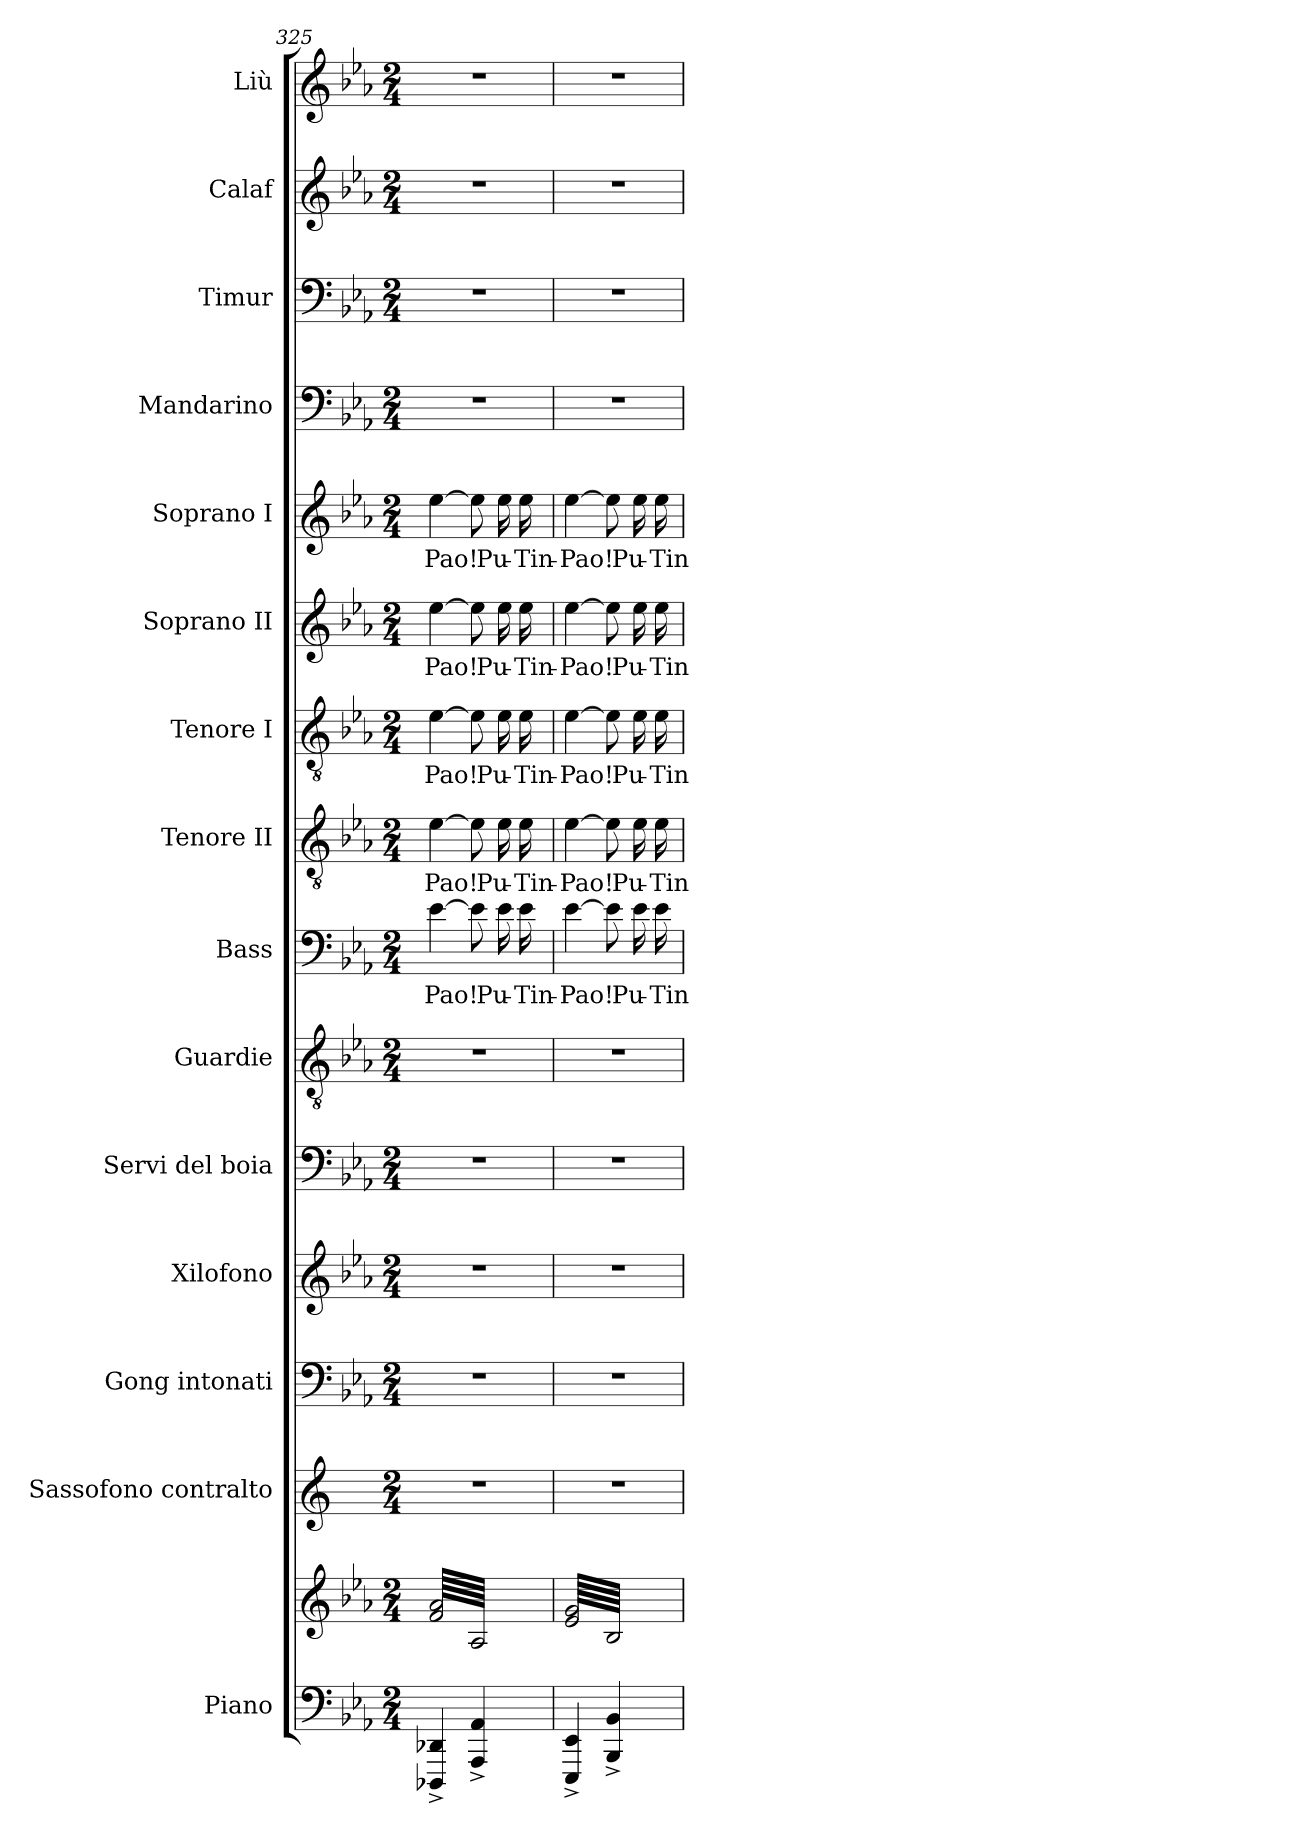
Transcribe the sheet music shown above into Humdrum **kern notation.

**kern	**kern	**kern	**kern	**kern	**kern	**kern	**kern	**text	**kern	**text	**kern	**text	**kern	**text	**kern	**text	**kern	**kern	**kern	**kern
*part15	*part15	*part14	*part13	*part12	*part11	*part10	*part9	*part9	*part8	*part8	*part7	*part7	*part6	*part6	*part5	*part5	*part4	*part3	*part2	*part1
*staff16	*staff15	*staff14	*staff13	*staff12	*staff11	*staff10	*staff9	*staff9	*staff8	*staff8	*staff7	*staff7	*staff6	*staff6	*staff5	*staff5	*staff4	*staff3	*staff2	*staff1
*I"Piano	*	*I"Sassofono contralto	*I"Gong intonati	*I"Xilofono	*I"Servi del boia	*I"Guardie	*I"Bass	*	*I"Tenore II	*	*I"Tenore I	*	*I"Soprano II	*	*I"Soprano I	*	*I"Mandarino	*I"Timur	*I"Calaf	*I"Liù
*I'Pno.	*	*	*I'Gong int.	*I'Xil.	*I'Ser.B.	*I'G.	*I'B.	*	*I'T. II	*	*I'T. I	*	*I'S. II	*	*I'S. I	*	*I'M.	*I'T.	*I'C.	*I'L.
*clefF4	*clefG2	*clefG2	*clefF4	*clefG2	*clefF4	*clefGv2	*clefF4	*	*clefGv2	*	*clefGv2	*	*clefG2	*	*clefG2	*	*clefF4	*clefF4	*clefG2	*clefG2
*	*	*ITrd5c9	*	*ITrd-7c-12	*	*	*	*	*	*	*	*	*	*	*	*	*	*	*	*
*k[b-e-a-]	*k[b-e-a-]	*k[b-e-a-]	*k[b-e-a-]	*k[b-e-a-]	*k[b-e-a-]	*k[b-e-a-]	*k[b-e-a-]	*	*k[b-e-a-]	*	*k[b-e-a-]	*	*k[b-e-a-]	*	*k[b-e-a-]	*	*k[b-e-a-]	*k[b-e-a-]	*k[b-e-a-]	*k[b-e-a-]
*M2/4	*M2/4	*M2/4	*M2/4	*M2/4	*M2/4	*M2/4	*M2/4	*	*M2/4	*	*M2/4	*	*M2/4	*	*M2/4	*	*M2/4	*M2/4	*M2/4	*M2/4
=325	=325	=325	=325	=325	=325	=325	=325	=325	=325	=325	=325	=325	=325	=325	=325	=325	=325	=325	=325	=325
!	!	!	!	!	!	!	!	!LO:LY:b	!	!LO:LY:b	!	!LO:LY:b	!	!LO:LY:b	!	!LO:LY:b	!	!	!	!
*	*tremolo	*	*	*	*	*	*	*	*	*	*	*	*	*	*	*	*	*	*	*
4DDD-X/^ 4DD-X/^	64f/ 64a-/LLLL	2r	2r	2r	2r	2r	[4e-\	-Pao!	[4e-\	-Pao!	[4e-\	-Pao!	[4ee-\	-Pao!	[4ee-\	-Pao!	2r	2r	2r	2r
.	64A-/	.	.	.	.	.	.	.	.	.	.	.	.	.	.	.	.	.	.	.
.	64f/ 64a-/	.	.	.	.	.	.	.	.	.	.	.	.	.	.	.	.	.	.	.
.	64A-/	.	.	.	.	.	.	.	.	.	.	.	.	.	.	.	.	.	.	.
.	64f/ 64a-/	.	.	.	.	.	.	.	.	.	.	.	.	.	.	.	.	.	.	.
.	64A-/	.	.	.	.	.	.	.	.	.	.	.	.	.	.	.	.	.	.	.
.	64f/ 64a-/	.	.	.	.	.	.	.	.	.	.	.	.	.	.	.	.	.	.	.
.	64A-/	.	.	.	.	.	.	.	.	.	.	.	.	.	.	.	.	.	.	.
.	64f/ 64a-/	.	.	.	.	.	.	.	.	.	.	.	.	.	.	.	.	.	.	.
.	64A-/	.	.	.	.	.	.	.	.	.	.	.	.	.	.	.	.	.	.	.
.	64f/ 64a-/	.	.	.	.	.	.	.	.	.	.	.	.	.	.	.	.	.	.	.
.	64A-/	.	.	.	.	.	.	.	.	.	.	.	.	.	.	.	.	.	.	.
.	64f/ 64a-/	.	.	.	.	.	.	.	.	.	.	.	.	.	.	.	.	.	.	.
.	64A-/	.	.	.	.	.	.	.	.	.	.	.	.	.	.	.	.	.	.	.
.	64f/ 64a-/	.	.	.	.	.	.	.	.	.	.	.	.	.	.	.	.	.	.	.
.	64A-/	.	.	.	.	.	.	.	.	.	.	.	.	.	.	.	.	.	.	.
4AAA-/^ 4AA-/^	64f/ 64a-/	.	.	.	.	.	8e-\]	.	8e-\]	.	8e-\]	.	8ee-\]	.	8ee-\]	.	.	.	.	.
.	64A-/	.	.	.	.	.	.	.	.	.	.	.	.	.	.	.	.	.	.	.
.	64f/ 64a-/	.	.	.	.	.	.	.	.	.	.	.	.	.	.	.	.	.	.	.
.	64A-/	.	.	.	.	.	.	.	.	.	.	.	.	.	.	.	.	.	.	.
.	64f/ 64a-/	.	.	.	.	.	.	.	.	.	.	.	.	.	.	.	.	.	.	.
.	64A-/	.	.	.	.	.	.	.	.	.	.	.	.	.	.	.	.	.	.	.
.	64f/ 64a-/	.	.	.	.	.	.	.	.	.	.	.	.	.	.	.	.	.	.	.
.	64A-/	.	.	.	.	.	.	.	.	.	.	.	.	.	.	.	.	.	.	.
!	!	!	!	!	!	!	!	!LO:LY:b	!	!LO:LY:b	!	!LO:LY:b	!	!LO:LY:b	!	!LO:LY:b	!	!	!	!
.	64f/ 64a-/	.	.	.	.	.	16e-\	Pu-	16e-\	Pu-	16e-\	Pu-	16ee-\	Pu-	16ee-\	Pu-	.	.	.	.
.	64A-/	.	.	.	.	.	.	.	.	.	.	.	.	.	.	.	.	.	.	.
.	64f/ 64a-/	.	.	.	.	.	.	.	.	.	.	.	.	.	.	.	.	.	.	.
.	64A-/	.	.	.	.	.	.	.	.	.	.	.	.	.	.	.	.	.	.	.
!	!	!	!	!	!	!	!	!LO:LY:b	!	!LO:LY:b	!	!LO:LY:b	!	!LO:LY:b	!	!LO:LY:b	!	!	!	!
.	64f/ 64a-/	.	.	.	.	.	16e-\	-Tin-	16e-\	-Tin-	16e-\	-Tin-	16ee-\	-Tin-	16ee-\	-Tin-	.	.	.	.
.	64A-/	.	.	.	.	.	.	.	.	.	.	.	.	.	.	.	.	.	.	.
.	64f/ 64a-/	.	.	.	.	.	.	.	.	.	.	.	.	.	.	.	.	.	.	.
.	64A-/JJJJ	.	.	.	.	.	.	.	.	.	.	.	.	.	.	.	.	.	.	.
=326	=326	=326	=326	=326	=326	=326	=326	=326	=326	=326	=326	=326	=326	=326	=326	=326	=326	=326	=326	=326
!	!	!	!	!	!	!	!	!LO:LY:b	!	!LO:LY:b	!	!LO:LY:b	!	!LO:LY:b	!	!LO:LY:b	!	!	!	!
4EEE-/^ 4EE-/^	64e-/ 64g/LLLL	2r	2r	2r	2r	2r	[4e-\	-Pao!	[4e-\	-Pao!	[4e-\	-Pao!	[4ee-\	-Pao!	[4ee-\	-Pao!	2r	2r	2r	2r
.	64B-/	.	.	.	.	.	.	.	.	.	.	.	.	.	.	.	.	.	.	.
.	64e-/ 64g/	.	.	.	.	.	.	.	.	.	.	.	.	.	.	.	.	.	.	.
.	64B-/	.	.	.	.	.	.	.	.	.	.	.	.	.	.	.	.	.	.	.
.	64e-/ 64g/	.	.	.	.	.	.	.	.	.	.	.	.	.	.	.	.	.	.	.
.	64B-/	.	.	.	.	.	.	.	.	.	.	.	.	.	.	.	.	.	.	.
.	64e-/ 64g/	.	.	.	.	.	.	.	.	.	.	.	.	.	.	.	.	.	.	.
.	64B-/	.	.	.	.	.	.	.	.	.	.	.	.	.	.	.	.	.	.	.
.	64e-/ 64g/	.	.	.	.	.	.	.	.	.	.	.	.	.	.	.	.	.	.	.
.	64B-/	.	.	.	.	.	.	.	.	.	.	.	.	.	.	.	.	.	.	.
.	64e-/ 64g/	.	.	.	.	.	.	.	.	.	.	.	.	.	.	.	.	.	.	.
.	64B-/	.	.	.	.	.	.	.	.	.	.	.	.	.	.	.	.	.	.	.
.	64e-/ 64g/	.	.	.	.	.	.	.	.	.	.	.	.	.	.	.	.	.	.	.
.	64B-/	.	.	.	.	.	.	.	.	.	.	.	.	.	.	.	.	.	.	.
.	64e-/ 64g/	.	.	.	.	.	.	.	.	.	.	.	.	.	.	.	.	.	.	.
.	64B-/	.	.	.	.	.	.	.	.	.	.	.	.	.	.	.	.	.	.	.
4BBB-/^ 4BB-/^	64e-/ 64g/	.	.	.	.	.	8e-\]	.	8e-\]	.	8e-\]	.	8ee-\]	.	8ee-\]	.	.	.	.	.
.	64B-/	.	.	.	.	.	.	.	.	.	.	.	.	.	.	.	.	.	.	.
.	64e-/ 64g/	.	.	.	.	.	.	.	.	.	.	.	.	.	.	.	.	.	.	.
.	64B-/	.	.	.	.	.	.	.	.	.	.	.	.	.	.	.	.	.	.	.
.	64e-/ 64g/	.	.	.	.	.	.	.	.	.	.	.	.	.	.	.	.	.	.	.
.	64B-/	.	.	.	.	.	.	.	.	.	.	.	.	.	.	.	.	.	.	.
.	64e-/ 64g/	.	.	.	.	.	.	.	.	.	.	.	.	.	.	.	.	.	.	.
.	64B-/	.	.	.	.	.	.	.	.	.	.	.	.	.	.	.	.	.	.	.
!	!	!	!	!	!	!	!	!LO:LY:b	!	!LO:LY:b	!	!LO:LY:b	!	!LO:LY:b	!	!LO:LY:b	!	!	!	!
.	64e-/ 64g/	.	.	.	.	.	16e-\	Pu-	16e-\	Pu-	16e-\	Pu-	16ee-\	Pu-	16ee-\	Pu-	.	.	.	.
.	64B-/	.	.	.	.	.	.	.	.	.	.	.	.	.	.	.	.	.	.	.
.	64e-/ 64g/	.	.	.	.	.	.	.	.	.	.	.	.	.	.	.	.	.	.	.
.	64B-/	.	.	.	.	.	.	.	.	.	.	.	.	.	.	.	.	.	.	.
!	!	!	!	!	!	!	!	!LO:LY:b	!	!LO:LY:b	!	!LO:LY:b	!	!LO:LY:b	!	!LO:LY:b	!	!	!	!
.	64e-/ 64g/	.	.	.	.	.	16e-\	-Tin-	16e-\	-Tin-	16e-\	-Tin-	16ee-\	-Tin-	16ee-\	-Tin-	.	.	.	.
.	64B-/	.	.	.	.	.	.	.	.	.	.	.	.	.	.	.	.	.	.	.
.	64e-/ 64g/	.	.	.	.	.	.	.	.	.	.	.	.	.	.	.	.	.	.	.
.	64B-/JJJJ	.	.	.	.	.	.	.	.	.	.	.	.	.	.	.	.	.	.	.
*	*Xtremolo	*	*	*	*	*	*	*	*	*	*	*	*	*	*	*	*	*	*	*
.	.	.	.	.	.	.	.	.	.	.	.	.	.	.	.	.	.	.	.	.
.	.	.	.	.	.	.	.	.	.	.	.	.	.	.	.	.	.	.	.	.
.	.	.	.	.	.	.	.	.	.	.	.	.	.	.	.	.	.	.	.	.
.	.	.	.	.	.	.	.	.	.	.	.	.	.	.	.	.	.	.	.	.
.	.	.	.	.	.	.	.	.	.	.	.	.	.	.	.	.	.	.	.	.
.	.	.	.	.	.	.	.	.	.	.	.	.	.	.	.	.	.	.	.	.
.	.	.	.	.	.	.	.	.	.	.	.	.	.	.	.	.	.	.	.	.
.	.	.	.	.	.	.	.	.	.	.	.	.	.	.	.	.	.	.	.	.
.	.	.	.	.	.	.	.	.	.	.	.	.	.	.	.	.	.	.	.	.
.	.	.	.	.	.	.	.	.	.	.	.	.	.	.	.	.	.	.	.	.
.	.	.	.	.	.	.	.	.	.	.	.	.	.	.	.	.	.	.	.	.
.	.	.	.	.	.	.	.	.	.	.	.	.	.	.	.	.	.	.	.	.
.	.	.	.	.	.	.	.	.	.	.	.	.	.	.	.	.	.	.	.	.
.	.	.	.	.	.	.	.	.	.	.	.	.	.	.	.	.	.	.	.	.
.	.	.	.	.	.	.	.	.	.	.	.	.	.	.	.	.	.	.	.	.
.	.	.	.	.	.	.	.	.	.	.	.	.	.	.	.	.	.	.	.	.
=	=	=	=	=	=	=	=	=	=	=	=	=	=	=	=	=	=	=	=	=
*-	*-	*-	*-	*-	*-	*-	*-	*-	*-	*-	*-	*-	*-	*-	*-	*-	*-	*-	*-	*-
